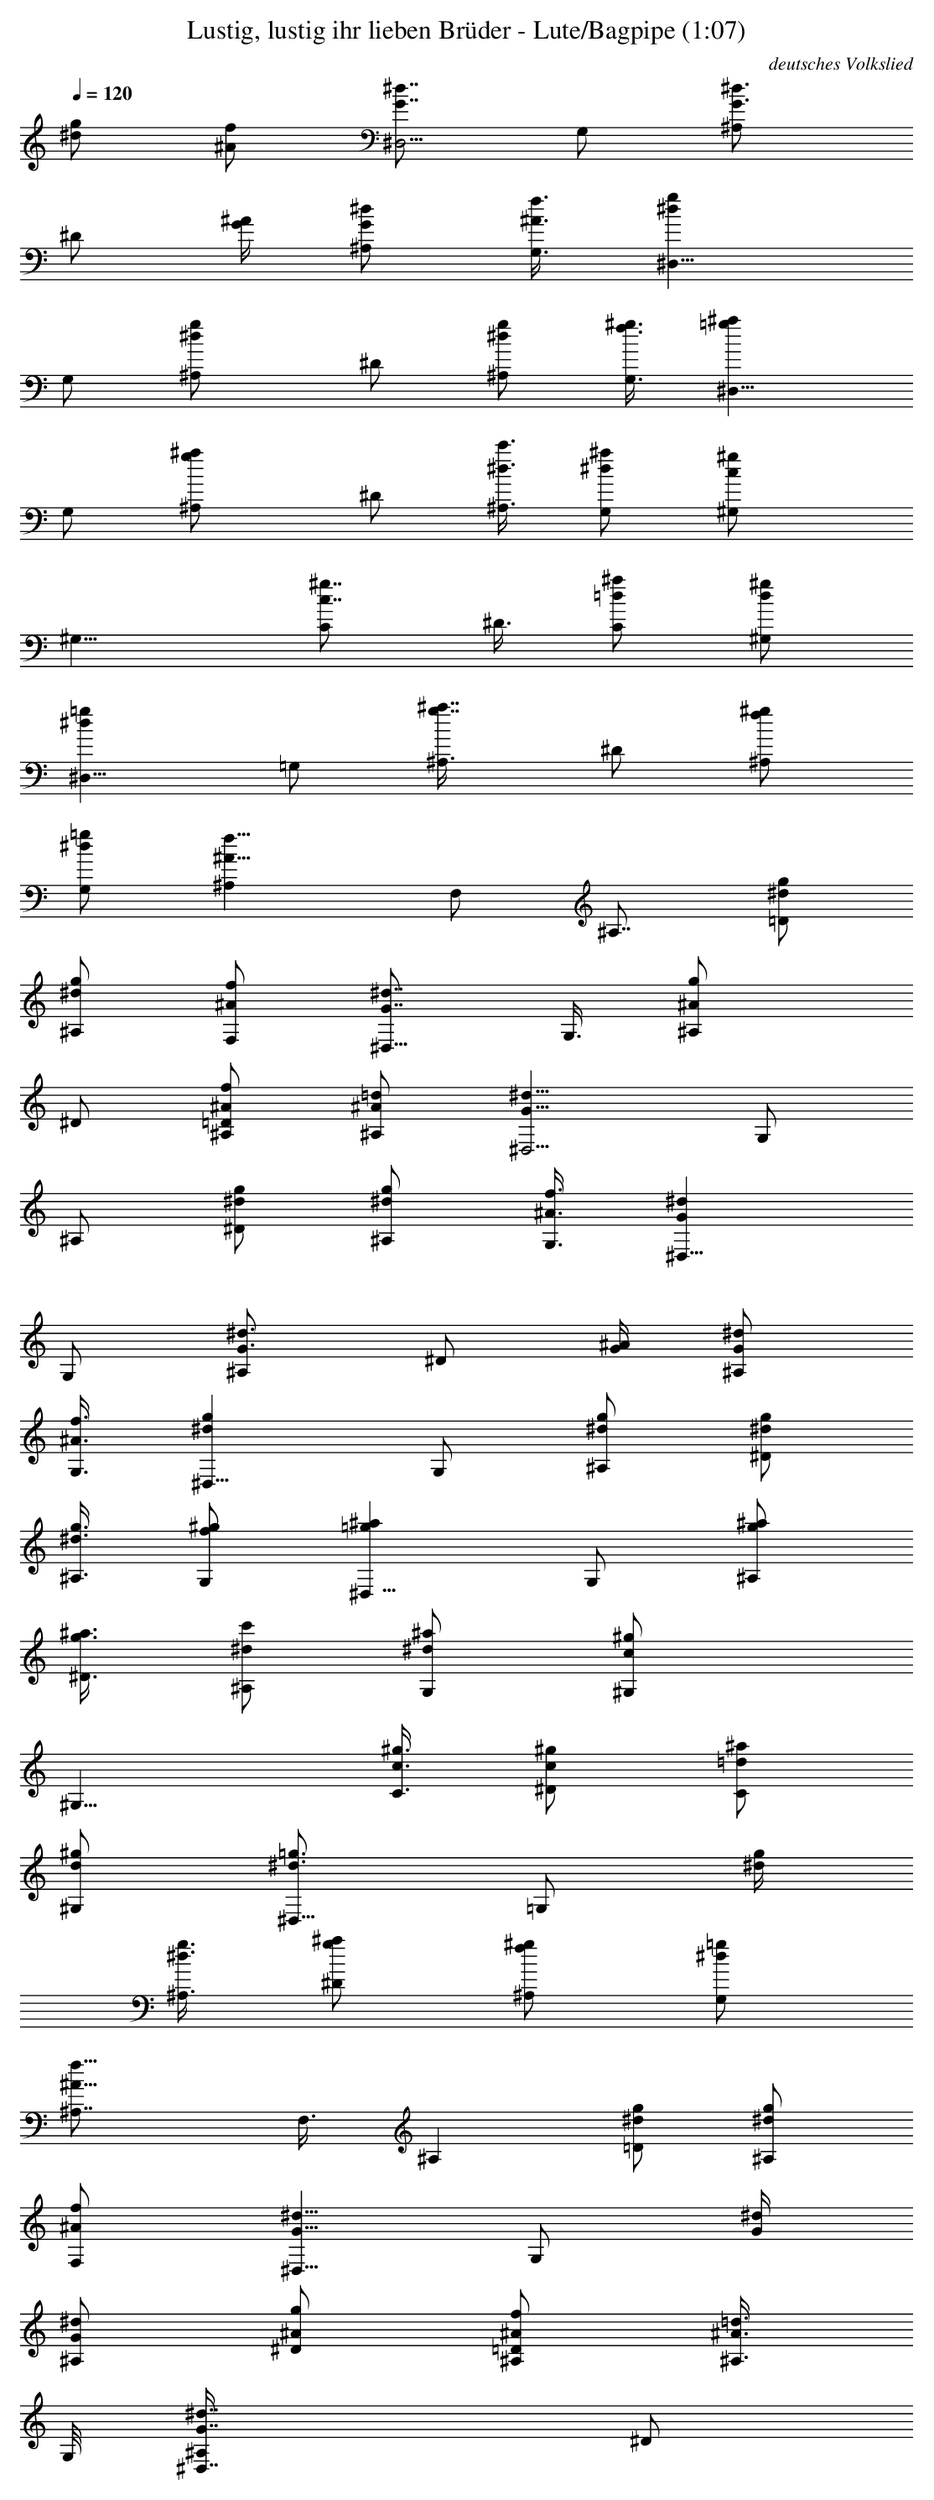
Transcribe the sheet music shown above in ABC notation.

X:1
T:Lustig, lustig ihr lieben Brüder - Lute/Bagpipe (1:07)
C:deutsches Volkslied
L:1/4
Q:120
K:C
[g/2^d/2] [f/2^A/2] [^d7/8G7/8^D,11/4z3/8] G,/2 [^d3/4G3/4^A,/2]
[^D/2z/4] [^A/4G/4] [^d/2G/2^A,/2] [f3/8^A3/8G,3/8] [g^d^D,23/8z/2]
G,/2 [g^d^A,/2] ^D/2 [g/2^d/2^A,/2] [^g3/8f3/8G,3/8] [^a=g^D,23/8z/2]
G,/2 [^ag^A,/2] ^D/2 [c'3/8^d3/8^A,3/8] [^a/2^d/2G,/2] [^gc^G,/2]
[^G,15/8z/2] [^g7/8c7/8C/2] ^D3/8 [^a/2=d/2C/2] [^g/2d/2^G,/2]
[=g^d^D,23/8z/2] =G,/2 [^a7/8g7/8^A,3/8] ^D/2 [^g/2f/2^A,/2]
[=g/2^d/2G,/2] [f11/8^A11/8^A,z/2] F,/2 [^A,7/8z3/8] [g/2^d/2=D/2]
[g/2^d/2^A,] [f/2^A/2F,/2] [^d7/8G7/8^D,15/8z/2] G,3/8 [g^A^A,/2]
^D/2 [f/2^A/2=D/2^A,/2] [=d/2^A/2^A,/2] [^d11/8G11/8^D,11/4z3/8] G,/2
^A,/2 [g/2^d/2^D/2] [g/2^d/2^A,/2] [f3/8^A3/8G,3/8] [^dG^D,23/8z/2]
G,/2 [^d3/4G3/4^A,/2] [^D/2z/4] [^A/4G/4] [^d/2G/2^A,/2]
[f3/8^A3/8G,3/8] [g^d^D,23/8z/2] G,/2 [g/2^d/2^A,/2] [g/2^d/2^D/2]
[g3/8^d3/8^A,3/8] [^g/2f/2G,/2] [^a=g^D,23/8z/2] G,/2 [^a/2g/2^A,/2]
[^a3/8g3/8^D3/8] [c'/2^d/2^A,/2] [^a/2^d/2G,/2] [^gc^G,/2]
[^G,15/8z/2] [^g3/8c3/8C3/8] [^g/2c/2^D/2] [^a/2=d/2C/2]
[^g/2d/2^G,/2] [=g3/4^d3/4^D,23/8z/2] [=G,/2z/4] [g/4^d/4]
[g3/8^d3/8^A,3/8] [^a/2g/2^D/2] [^g/2f/2^A,/2] [=g/2^d/2G,/2]
[f11/8^A11/8^A,7/8z/2] F,3/8 [^A,z/2] [g/2^d/2=D/2] [g/2^d/2^A,]
[f/2^A/2F,/2] [^d5/8G5/8^D,15/8z3/8] [G,/2z/4] [^d/4G/4]
[^d/2G/2^A,/2] [g/2^A/2^D/2] [f/2^A/2=D/2^A,/2] [=d3/8^A3/8^A,3/8z/4]
G,/8 [^d7/4G7/4^A,/4^D,7/4] ^D/2

[g/2^d/2] [f/2^A/2] [^d7/8G7/8^D,11/4z3/8] G,/2 [^d3/4G3/4^A,/2]
[^D/2z/4] [^A/4G/4] [^d/2G/2^A,/2] [f3/8^A3/8G,3/8] [g^d^D,23/8z/2]
G,/2 [g^d^A,/2] ^D/2 [g/2^d/2^A,/2] [^g3/8f3/8G,3/8] [^a=g^D,23/8z/2]
G,/2 [^ag^A,/2] ^D/2 [c'3/8^d3/8^A,3/8] [^a/2^d/2G,/2] [^gc^G,/2]
[^G,15/8z/2] [^g7/8c7/8C/2] ^D3/8 [^a/2=d/2C/2] [^g/2d/2^G,/2]
[=g^d^D,23/8z/2] =G,/2 [^a7/8g7/8^A,3/8] ^D/2 [^g/2f/2^A,/2]
[=g/2^d/2G,/2] [f11/8^A11/8^A,z/2] F,/2 [^A,7/8z3/8] [g/2^d/2=D/2]
[g/2^d/2^A,] [f/2^A/2F,/2] [^d7/8G7/8^D,15/8z/2] G,3/8 [g^A^A,/2]
^D/2 [f/2^A/2=D/2^A,/2] [=d/2^A/2^A,/2] [^d11/8G11/8^D,11/4z3/8] G,/2
^A,/2 [g/2^d/2^D/2] [g/2^d/2^A,/2] [f3/8^A3/8G,3/8] [^dG^D,23/8z/2]
G,/2 [^d3/4G3/4^A,/2] [^D/2z/4] [^A/4G/4] [^d/2G/2^A,/2]
[f3/8^A3/8G,3/8] [g^d^D,23/8z/2] G,/2 [g/2^d/2^A,/2] [g/2^d/2^D/2]
[g3/8^d3/8^A,3/8] [^g/2f/2G,/2] [^a=g^D,23/8z/2] G,/2 [^a/2g/2^A,/2]
[^a3/8g3/8^D3/8] [c'/2^d/2^A,/2] [^a/2^d/2G,/2] [^gc^G,/2]
[^G,15/8z/2] [^g3/8c3/8C3/8] [^g/2c/2^D/2] [^a/2=d/2C/2]
[^g/2d/2^G,/2] [=g3/4^d3/4^D,23/8z/2] [=G,/2z/4] [g/4^d/4]
[g3/8^d3/8^A,3/8] [^a/2g/2^D/2] [^g/2f/2^A,/2] [=g/2^d/2G,/2]
[f11/8^A11/8^A,7/8z/2] F,3/8 [^A,z/2] [g/2^d/2=D/2] [g/2^d/2^A,]
[f/2^A/2F,/2] [^d5/8G5/8^D,15/8z3/8] [G,/2z/4] [^d/4G/4]
[^d/2G/2^A,/2] [g/2^A/2^D/2] [f/2^A/2=D/2^A,/2] [=d3/8^A3/8^A,3/8z/4]
G,/8 [^d7/4G7/4^A,/4^D,7/4] ^D/2

[g/2^d/2] [f/2^A/2] [^d7/8G7/8^D,11/4z3/8] G,/2 [^d3/4G3/4^A,/2]
[^D/2z/4] [^A/4G/4] [^d/2G/2^A,/2] [f3/8^A3/8G,3/8] [g^d^D,23/8z/2]
G,/2 [g^d^A,/2] ^D/2 [g/2^d/2^A,/2] [^g3/8f3/8G,3/8] [^a=g^D,23/8z/2]
G,/2 [^ag^A,/2] ^D/2 [c'3/8^d3/8^A,3/8] [^a/2^d/2G,/2] [^gc^G,/2]
[^G,15/8z/2] [^g7/8c7/8C/2] ^D3/8 [^a/2=d/2C/2] [^g/2d/2^G,/2]
[=g^d^D,23/8z/2] =G,/2 [^a7/8g7/8^A,3/8] ^D/2 [^g/2f/2^A,/2]
[=g/2^d/2G,/2] [f11/8^A11/8^A,z/2] F,/2 [^A,7/8z3/8] [g/2^d/2=D/2]
[g/2^d/2^A,] [f/2^A/2F,/2] [^d7/8G7/8^D,15/8z/2] G,3/8 [g^A^A,/2]
^D/2 [f/2^A/2=D/2^A,/2] [=d/2^A/2^A,/2] [^d11/8G11/8^D,11/4z3/8] G,/2
^A,/2 [g/2^d/2^D/2] [g/2^d/2^A,/2] [f3/8^A3/8G,3/8] [^dG^D,23/8z/2]
G,/2 [^d3/4G3/4^A,/2] [^D/2z/4] [^A/4G/4] [^d/2G/2^A,/2]
[f3/8^A3/8G,3/8] [g^d^D,23/8z/2] G,/2 [g/2^d/2^A,/2] [g/2^d/2^D/2]
[g3/8^d3/8^A,3/8] [^g/2f/2G,/2] [^a=g^D,23/8z/2] G,/2 [^a/2g/2^A,/2]
[^a3/8g3/8^D3/8] [c'/2^d/2^A,/2] [^a/2^d/2G,/2] [^gc^G,/2]
[^G,15/8z/2] [^g3/8c3/8C3/8] [^g/2c/2^D/2] [^a/2=d/2C/2]
[^g/2d/2^G,/2] [=g3/4^d3/4^D,23/8z/2] [=G,/2z/4] [g/4^d/4]
[g3/8^d3/8^A,3/8] [^a/2g/2^D/2] [^g/2f/2^A,/2] [=g/2^d/2G,/2]
[f11/8^A11/8^A,7/8z/2] F,3/8 [^A,z/2] [g/2^d/2=D/2] [g/2^d/2^A,]
[f/2^A/2F,/2] [^d5/8G5/8^D,15/8z3/8] [G,/2z/4] [^d/4G/4]
[^d/2G/2^A,/2] [g/2^A/2^D/2] [f/2^A/2=D/2^A,/2] [=d3/8^A3/8^A,3/8z/4]
G,/8 [^d7/4G7/4^A,/4^D,7/4] ^D/2
